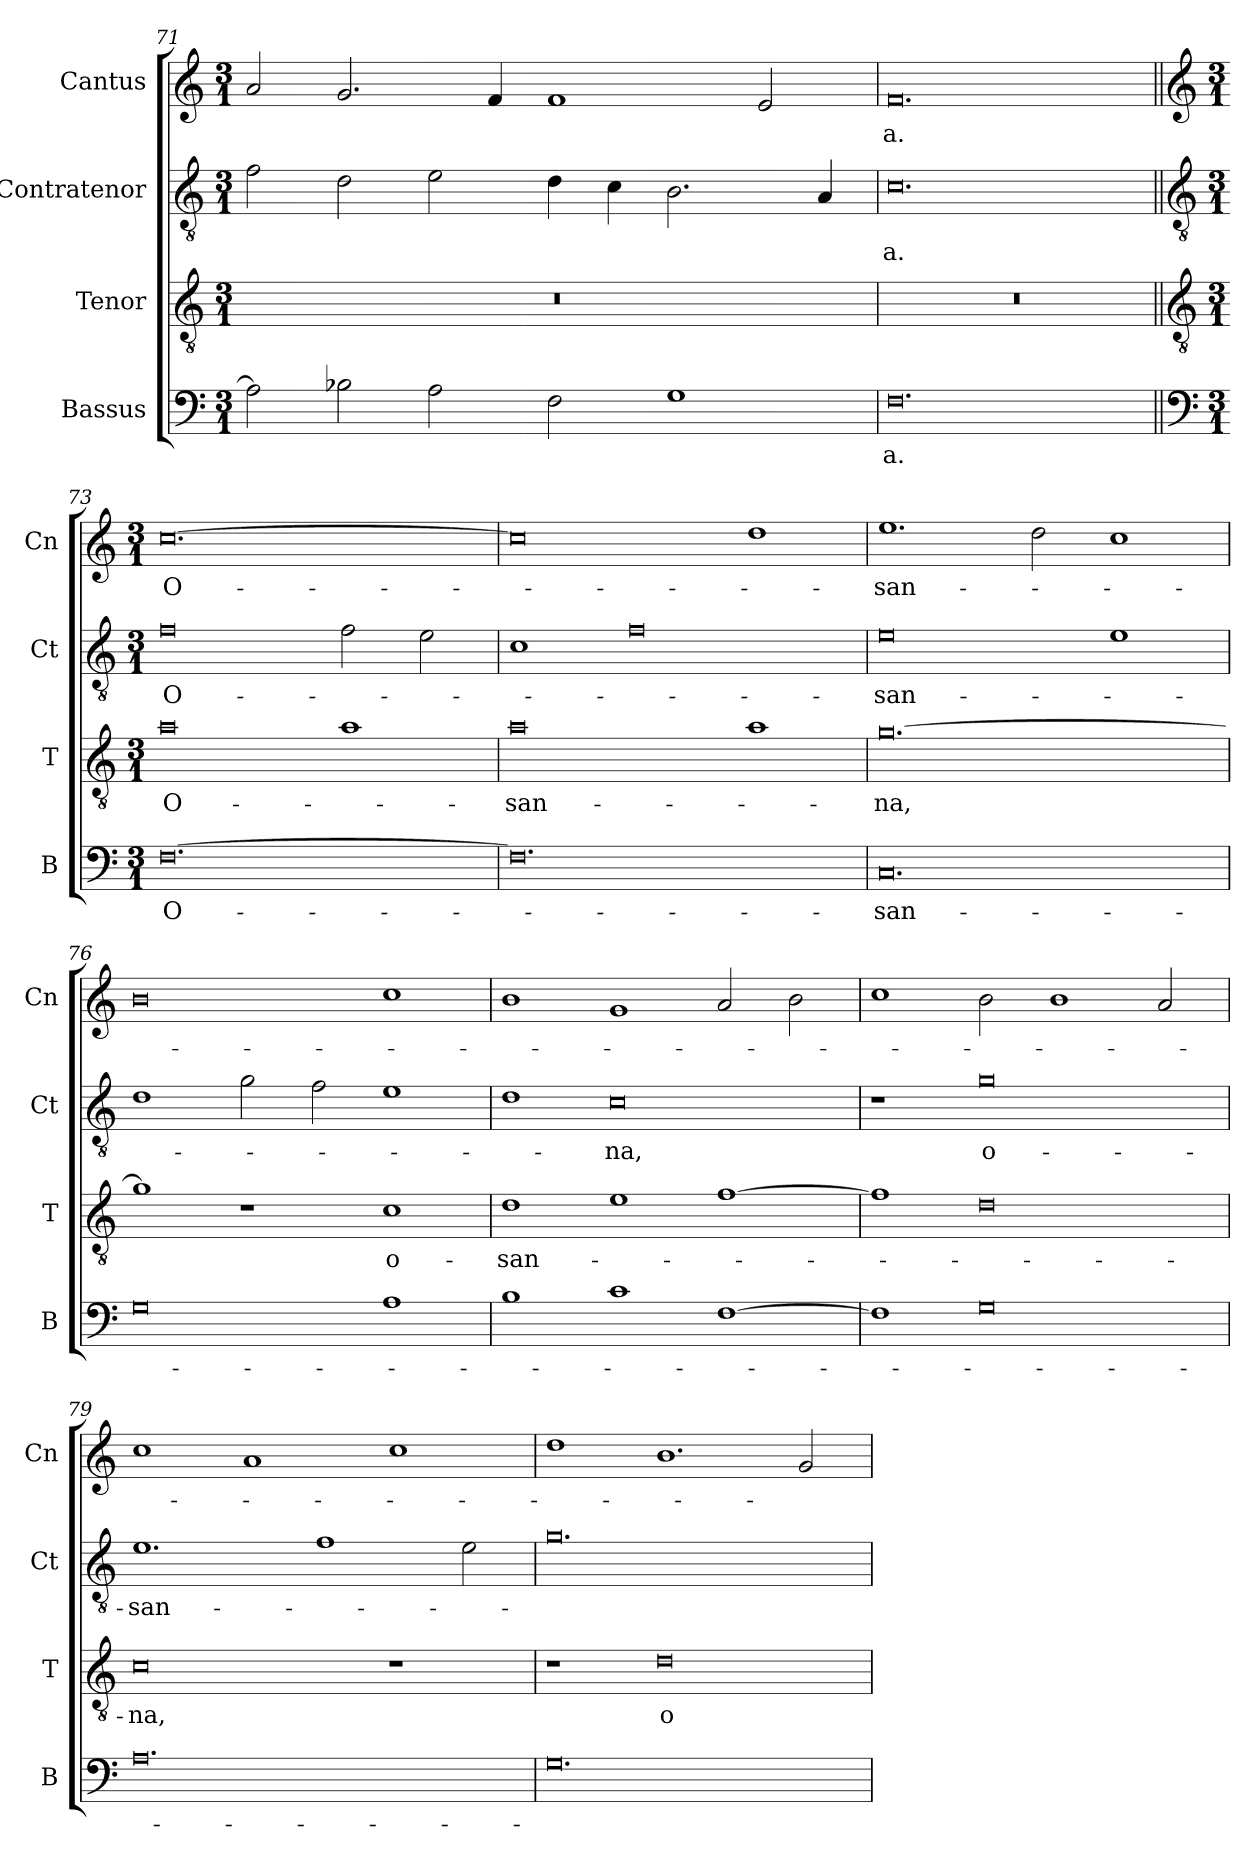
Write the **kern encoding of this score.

**kern	**text	**kern	**text	**kern	**text	**kern	**text
*part4	*part4	*part3	*part3	*part2	*part2	*part1	*part1
*staff4	*staff4	*staff3	*staff3	*staff2	*staff2	*staff1	*staff1
*I"Bassus	*	*I"Tenor	*	*I"Contratenor	*	*I"Cantus	*
*I'B	*	*I'T	*	*I'Ct	*	*I'Cn	*
*clefF4	*	*clefGv2	*	*clefGv2	*	*clefG2	*
*k[]	*	*k[]	*	*k[]	*	*k[]	*
*M3/1	*	*M3/1	*	*M3/1	*	*M3/1	*
=71	=71	=71	=71	=71	=71	=71	=71
2A\]	.	0.r	.	2f\	.	2a/	.
2B-X\	.	.	.	2d\	.	2.g/	.
2A\	.	.	.	2e\	.	.	.
.	.	.	.	.	.	4f/	.
2F\	.	.	.	4d\	.	1f	.
.	.	.	.	4c\	.	.	.
1G	.	.	.	2.B\	.	.	.
.	.	.	.	.	.	2e/	.
.	.	.	.	4A/	.	.	.
=72	=72	=72	=72	=72	=72	=72	=72
0.F	-a.	0.r	.	0.c	-a.	0.f	-a.
!!LO:LB:g=z
=73||	=73||	=73||	=73||	=73||	=73||	=73||	=73||
*clefF4	*	*clefGv2	*	*clefGv2	*	*clefG2	*
*k[]	*	*k[]	*	*k[]	*	*k[]	*
*M3/1	*	*M3/1	*	*M3/1	*	*M3/1	*
*	*	*	*	*	*	*MM384	*
[0.F	O-	0a	O-	0f	O-	[0.cc	O-
.	.	1a	.	2f\	.	.	.
.	.	.	.	2e\	.	.	.
=74	=74	=74	=74	=74	=74	=74	=74
0.F]	.	0a	-san-	1c	.	0cc]	.
.	.	.	.	0f	.	.	.
.	.	1a	.	.	.	1dd	.
=75	=75	=75	=75	=75	=75	=75	=75
0.C	-san-	[0.g	-na,	0e	-san-	1.ee	-san-
.	.	.	.	.	.	2dd\	.
.	.	.	.	1e	.	1cc	.
=76	=76	=76	=76	=76	=76	=76	=76
0G	.	1g]	.	1d	.	0b	.
.	.	1r	.	2g\	.	.	.
.	.	.	.	2f\	.	.	.
1A	.	1c	o-	1e	.	1cc	.
=77	=77	=77	=77	=77	=77	=77	=77
1B	.	1d	-san-	1d	.	1b	.
1c	.	1e	.	0c	-na,	1g	.
[1F	.	[1f	.	.	.	2a/	.
.	.	.	.	.	.	2b\	.
=78	=78	=78	=78	=78	=78	=78	=78
1F]	.	1f]	.	1r	.	1cc	.
0G	.	0d	.	0g	o-	2b\	.
.	.	.	.	.	.	1b	.
.	.	.	.	.	.	2a/	.
=79	=79	=79	=79	=79	=79	=79	=79
0.A	.	0c	-na,	1.e	-san-	1cc	.
.	.	.	.	.	.	1a	.
.	.	.	.	1f	.	.	.
.	.	1r	.	.	.	1cc	.
.	.	.	.	2e\	.	.	.
=80	=80	=80	=80	=80	=80	=80	=80
0.G	.	1r	.	0.g	.	1dd	.
.	.	0d	o-	.	.	1.b	.
.	.	.	.	.	.	2g/	.
=	=	=	=	=	=	=	=
*-	*-	*-	*-	*-	*-	*-	*-
